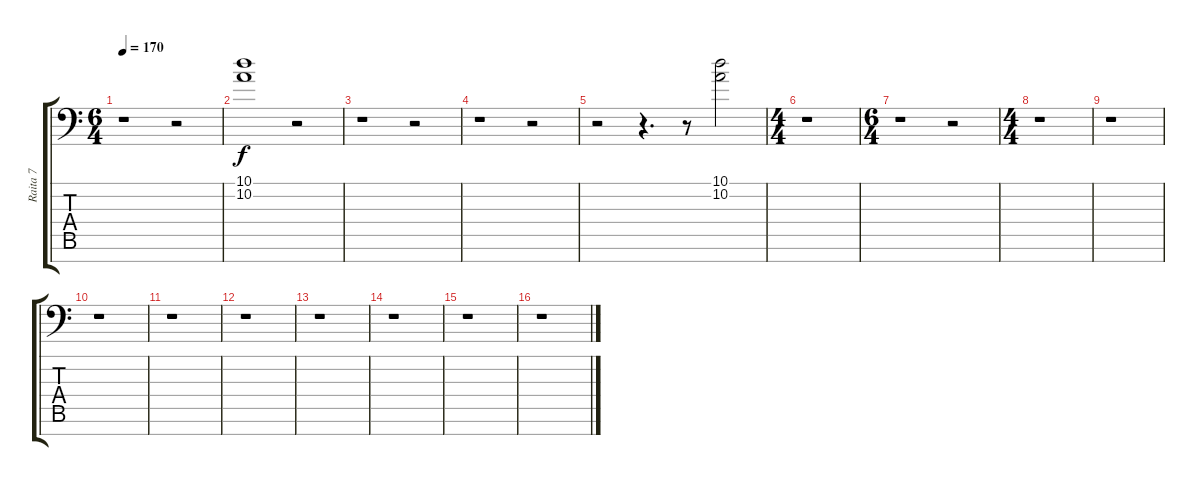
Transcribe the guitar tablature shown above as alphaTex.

\track ("Raita 7" "Raita 7") {instrument orchestrahit}
\staff {score tabs}
\tuning (E4 B3 G3 D3 A2 E2 C-1) {hide}
\ts (6 4)
\tempo 170
\clef f4
\ks c
r.1{dy f} r.2 |
(10.1 10.2).1 r.2 |
r.1 r.2 |
r.1 r.2 |
r.2 r.4{d} r.8 (10.1 10.2).2 |
\ts (4 4)
r.1 |
\ts (6 4)
r.1 r.2 |
\ts (4 4)
r.1 |
r.1 |
r.1 |
r.1 |
r.1 |
r.1 |
r.1 |
r.1 |
r.1
